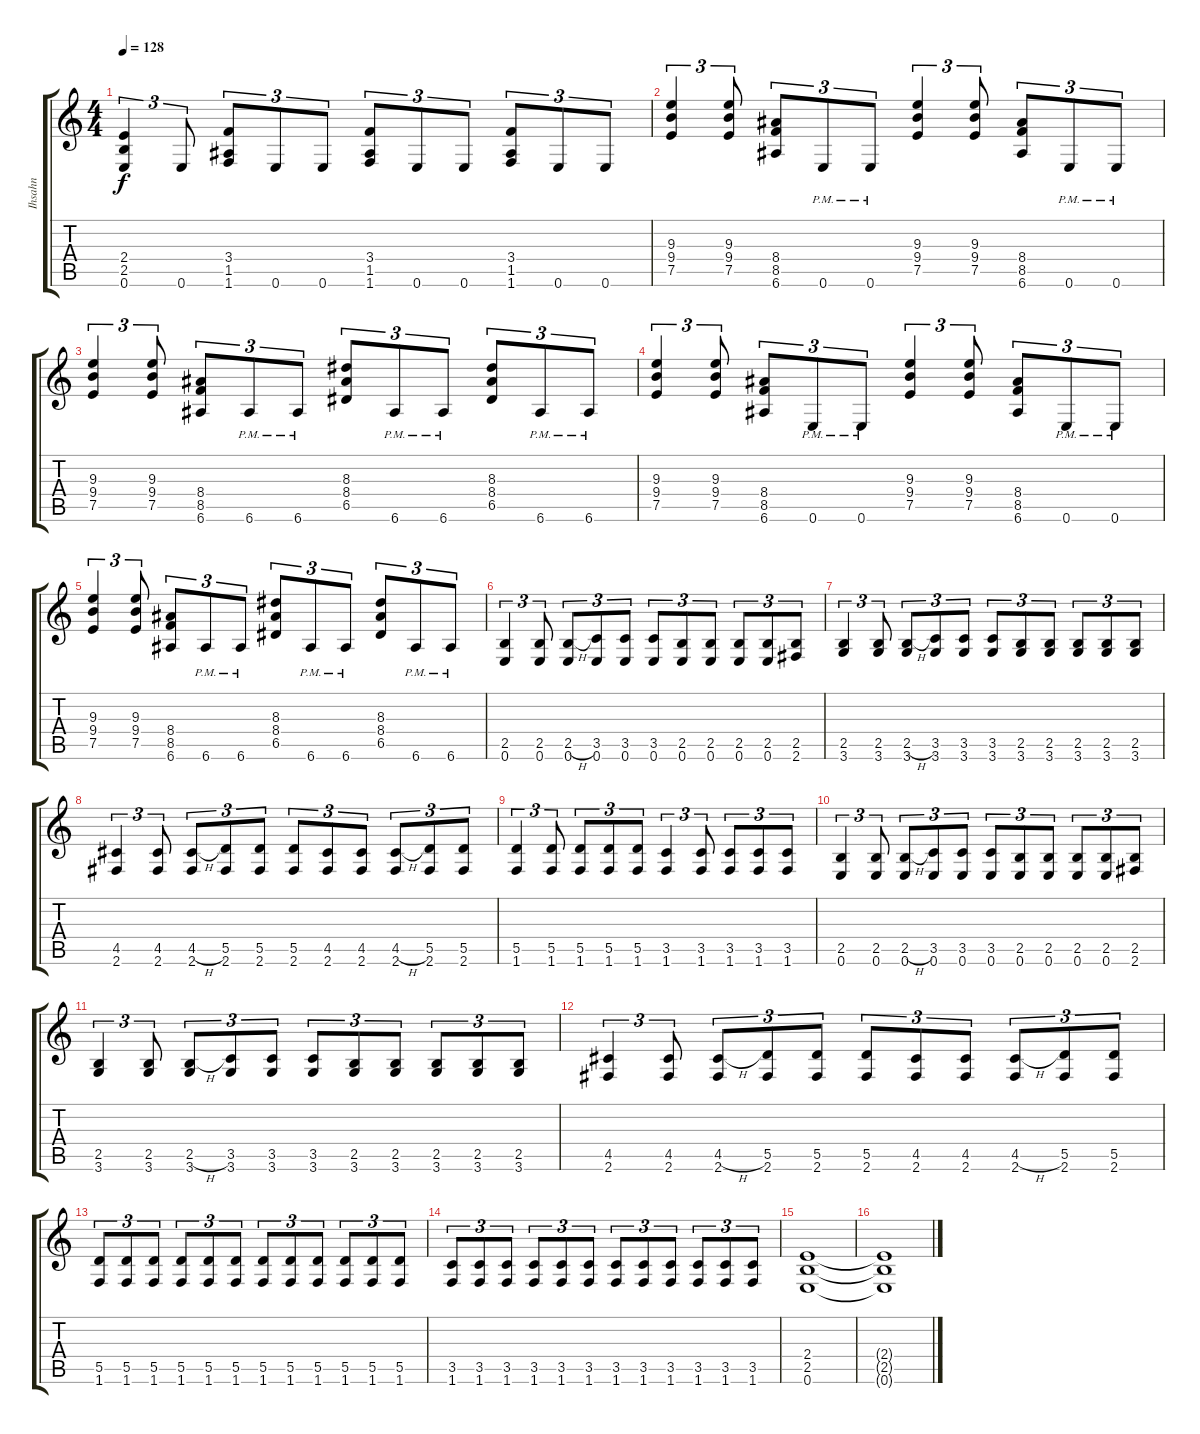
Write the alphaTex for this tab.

\track ("Ihsahn" "Ihsahn") {instrument distortionguitar}
\staff {score tabs}
\tuning (E4 B3 G3 D3 A2 E2) {hide}
\ts (4 4)
\tempo 128
\clef g2
\ks c
(2.4 2.5 0.6).4{tu (3 2) dy f} 0.6.8{tu (3 2)} (3.4 1.5 1.6).8{tu (3 2)} 0.6.8{tu (3 2)} 0.6.8{tu (3 2)} (3.4 1.5 1.6).8{tu (3 2)} 0.6.8{tu (3 2)} 0.6.8{tu (3 2)} (3.4 1.5 1.6).8{tu (3 2)} 0.6.8{tu (3 2)} 0.6.8{tu (3 2)} |
(9.3 9.4 7.5).4{tu (3 2)} (9.3 9.4 7.5).8{tu (3 2)} (8.4 8.5 6.6).8{tu (3 2)} 0.6{pm}.8{tu (3 2)} 0.6{pm}.8{tu (3 2)} (9.3 9.4 7.5).4{tu (3 2)} (9.3 9.4 7.5).8{tu (3 2)} (8.4 8.5 6.6).8{tu (3 2)} 0.6{pm}.8{tu (3 2)} 0.6{pm}.8{tu (3 2)} |
(9.3 9.4 7.5).4{tu (3 2)} (9.3 9.4 7.5).8{tu (3 2)} (8.4 8.5 6.6).8{tu (3 2)} 6.6{pm}.8{tu (3 2)} 6.6{pm}.8{tu (3 2)} (8.3 8.4 6.5).8{tu (3 2)} 6.6{pm}.8{tu (3 2)} 6.6{pm}.8{tu (3 2)} (8.3 8.4 6.5).8{tu (3 2)} 6.6{pm}.8{tu (3 2)} 6.6{pm}.8{tu (3 2)} |
(9.3 9.4 7.5).4{tu (3 2)} (9.3 9.4 7.5).8{tu (3 2)} (8.4 8.5 6.6).8{tu (3 2)} 0.6{pm}.8{tu (3 2)} 0.6{pm}.8{tu (3 2)} (9.3 9.4 7.5).4{tu (3 2)} (9.3 9.4 7.5).8{tu (3 2)} (8.4 8.5 6.6).8{tu (3 2)} 0.6{pm}.8{tu (3 2)} 0.6{pm}.8{tu (3 2)} |
(9.3 9.4 7.5).4{tu (3 2)} (9.3 9.4 7.5).8{tu (3 2)} (8.4 8.5 6.6).8{tu (3 2)} 6.6{pm}.8{tu (3 2)} 6.6{pm}.8{tu (3 2)} (8.3 8.4 6.5).8{tu (3 2)} 6.6{pm}.8{tu (3 2)} 6.6{pm}.8{tu (3 2)} (8.3 8.4 6.5).8{tu (3 2)} 6.6{pm}.8{tu (3 2)} 6.6{pm}.8{tu (3 2)} |
(2.5 0.6).4{tu (3 2)} (2.5 0.6).8{tu (3 2)} (2.5{h} 0.6).8{tu (3 2)} (3.5 0.6).8{tu (3 2)} (3.5 0.6).8{tu (3 2)} (3.5 0.6).8{tu (3 2)} (2.5 0.6).8{tu (3 2)} (2.5 0.6).8{tu (3 2)} (2.5 0.6).8{tu (3 2)} (2.5 0.6).8{tu (3 2)} (2.5 2.6).8{tu (3 2)} |
(2.5 3.6).4{tu (3 2)} (2.5 3.6).8{tu (3 2)} (2.5{h} 3.6).8{tu (3 2)} (3.5 3.6).8{tu (3 2)} (3.5 3.6).8{tu (3 2)} (3.5 3.6).8{tu (3 2)} (2.5 3.6).8{tu (3 2)} (2.5 3.6).8{tu (3 2)} (2.5 3.6).8{tu (3 2)} (2.5 3.6).8{tu (3 2)} (2.5 3.6).8{tu (3 2)} |
(4.5 2.6).4{tu (3 2)} (4.5 2.6).8{tu (3 2)} (4.5{h} 2.6).8{tu (3 2)} (5.5 2.6).8{tu (3 2)} (5.5 2.6).8{tu (3 2)} (5.5 2.6).8{tu (3 2)} (4.5 2.6).8{tu (3 2)} (4.5 2.6).8{tu (3 2)} (4.5{h} 2.6).8{tu (3 2)} (5.5 2.6).8{tu (3 2)} (5.5 2.6).8{tu (3 2)} |
(5.5 1.6).4{tu (3 2)} (5.5 1.6).8{tu (3 2)} (5.5 1.6).8{tu (3 2)} (5.5 1.6).8{tu (3 2)} (5.5 1.6).8{tu (3 2)} (3.5 1.6).4{tu (3 2)} (3.5 1.6).8{tu (3 2)} (3.5 1.6).8{tu (3 2)} (3.5 1.6).8{tu (3 2)} (3.5 1.6).8{tu (3 2)} |
(2.5 0.6).4{tu (3 2)} (2.5 0.6).8{tu (3 2)} (2.5{h} 0.6).8{tu (3 2)} (3.5 0.6).8{tu (3 2)} (3.5 0.6).8{tu (3 2)} (3.5 0.6).8{tu (3 2)} (2.5 0.6).8{tu (3 2)} (2.5 0.6).8{tu (3 2)} (2.5 0.6).8{tu (3 2)} (2.5 0.6).8{tu (3 2)} (2.5 2.6).8{tu (3 2)} |
(2.5 3.6).4{tu (3 2)} (2.5 3.6).8{tu (3 2)} (2.5{h} 3.6).8{tu (3 2)} (3.5 3.6).8{tu (3 2)} (3.5 3.6).8{tu (3 2)} (3.5 3.6).8{tu (3 2)} (2.5 3.6).8{tu (3 2)} (2.5 3.6).8{tu (3 2)} (2.5 3.6).8{tu (3 2)} (2.5 3.6).8{tu (3 2)} (2.5 3.6).8{tu (3 2)} |
(4.5 2.6).4{tu (3 2)} (4.5 2.6).8{tu (3 2)} (4.5{h} 2.6).8{tu (3 2)} (5.5 2.6).8{tu (3 2)} (5.5 2.6).8{tu (3 2)} (5.5 2.6).8{tu (3 2)} (4.5 2.6).8{tu (3 2)} (4.5 2.6).8{tu (3 2)} (4.5{h} 2.6).8{tu (3 2)} (5.5 2.6).8{tu (3 2)} (5.5 2.6).8{tu (3 2)} |
(5.5 1.6).8{tu (3 2)} (5.5 1.6).8{tu (3 2)} (5.5 1.6).8{tu (3 2)} (5.5 1.6).8{tu (3 2)} (5.5 1.6).8{tu (3 2)} (5.5 1.6).8{tu (3 2)} (5.5 1.6).8{tu (3 2)} (5.5 1.6).8{tu (3 2)} (5.5 1.6).8{tu (3 2)} (5.5 1.6).8{tu (3 2)} (5.5 1.6).8{tu (3 2)} (5.5 1.6).8{tu (3 2)} |
(3.5 1.6).8{tu (3 2)} (3.5 1.6).8{tu (3 2)} (3.5 1.6).8{tu (3 2)} (3.5 1.6).8{tu (3 2)} (3.5 1.6).8{tu (3 2)} (3.5 1.6).8{tu (3 2)} (3.5 1.6).8{tu (3 2)} (3.5 1.6).8{tu (3 2)} (3.5 1.6).8{tu (3 2)} (3.5 1.6).8{tu (3 2)} (3.5 1.6).8{tu (3 2)} (3.5 1.6).8{tu (3 2)} |
(2.4 2.5 0.6).1{volume 6} |
(2.4{t} 2.5{t} 0.6{t}).1
